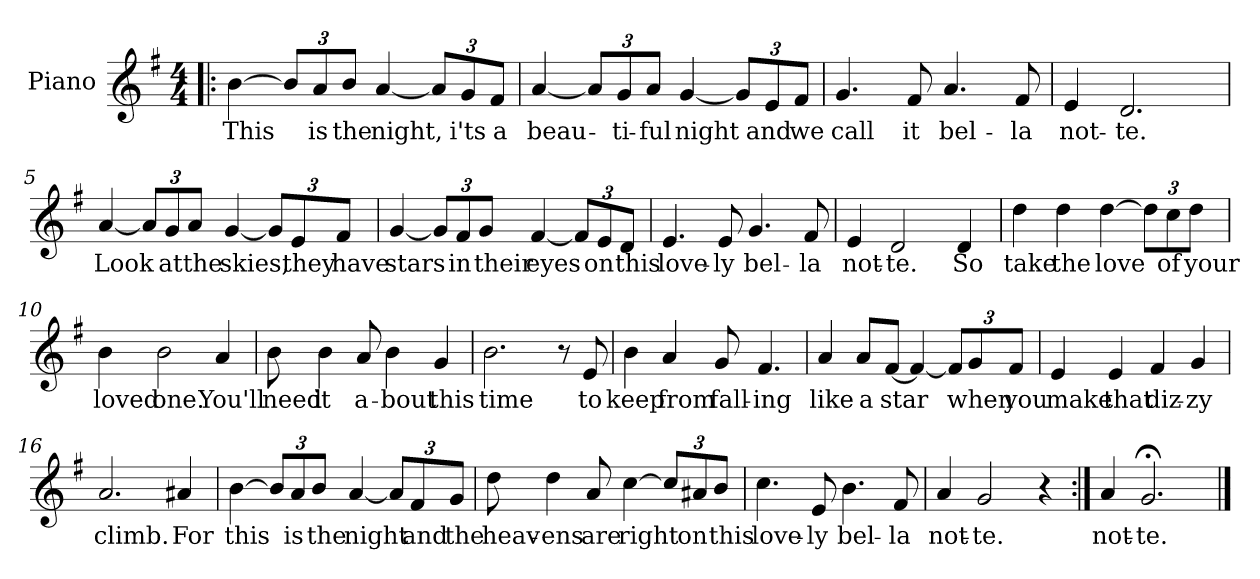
**kern	**text
*part1	*part1
*staff1	*staff1
*I"Piano	*
*I'Pno.	*
*clefG2	*
*k[f#]	*
*G:	*
*M4/4	*
=1!|:	=1!|:
[4b\	This
*Xbrackettup	*
12b/L]	.
12a/	is
12b/J	the
[4a/	night,
12a/L]	.
12g/	i'ts
12f#/J	a
=2	=2
[4a/	beau-
12a/L]	.
12g/	-ti-
12a/J	-ful
[4g/	night
12g/L]	.
12e/	and
12f#/J	we
=3	=3
4.g/	call
8f#/	it
4.a/	bel-
8f#/	-la
!!LO:LB:g=z
=4	=4
4e/	not-
2.d/	-te.
=5	=5
[4a/	Look
12a/L]	.
12g/	at
12a/J	the
[4g/	skies,
12g/L]	.
12e/	they
12f#/J	have
=6	=6
[4g/	stars
12g/L]	.
12f#/	in
12g/J	their
[4f#/	eyes
12f#/L]	.
12e/	on
12d/J	this
!!LO:LB:g=z
=7	=7
4.e/	love-
8e/	-ly
4.g/	bel-
8f#/	-la
=8	=8
4e/	not-
2d/	-te.
4d/	So
=9	=9
4dd\	take
4dd\	the
[4dd\	love
12dd\L]	.
12cc\	of
12dd\J	your
!!LO:LB:g=z
=10	=10
4b\	loved
2b\	one.
4a/	You'll
=11	=11
8b\	need
4b\	it
8a/	a-
4b\	-bout
4g/	this
=12	=12
2.b\	time
8r	.
8e/	to
!!LO:LB:g=z
=13	=13
4b\	keep
4a/	from
8g/	fall-
4.f#/	-ing
=14	=14
4a/	like
8a/L	a
[8f#/J	star
4f#/_	.
12f#/L]	.
12g/	when
12f#/J	you
=15	=15
4e/	make
4e/	that
4f#/	diz-
4g/	-zy
!!LO:LB:g=z
=16	=16
2.a/	climb.
4a#X/	For
=17	=17
[4b\	this
12b/L]	.
12a/	is
12b/J	the
[4a/	night
12a/L]	.
12f#/	and
12g/J	the
=18	=18
8dd\	heav-
4dd\	-ens
8a/	are
[4cc\	right
12cc/L]	.
12a#X/	on
12b/J	this
!!LO:LB:g=z
=19	=19
4.cc\	love-
8e/	-ly
4.b\	bel-
8f#/	-la
=20	=20
4a/	not-
2g/	-te.
4r	.
=21:|!	=21:|!
4a/	not-
2.g;</	-te.
==	==
*-	*-
